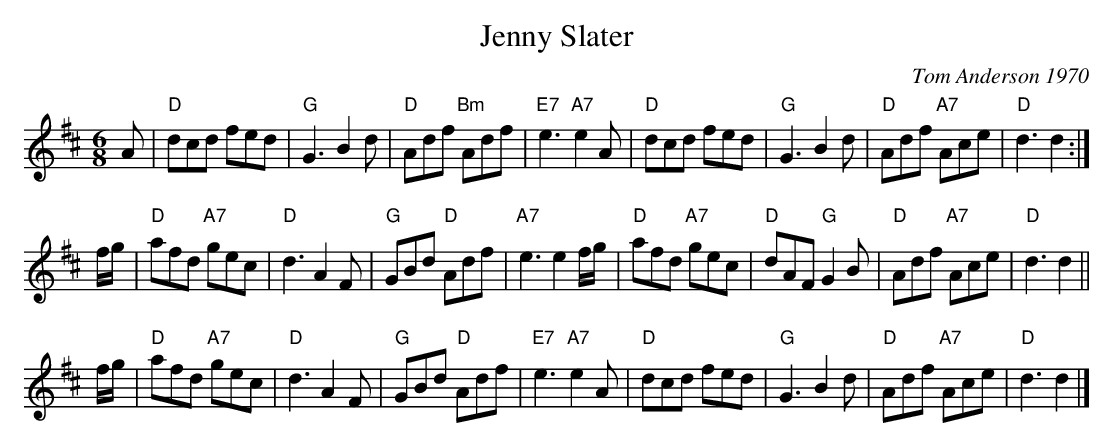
X:1
T: Jenny Slater
C: Tom Anderson 1970
M: 6/8
L: 1/8
K: D
A \
| "D"dcd fed | "G"G3 B2d | "D"Adf "Bm"Adf | "E7"e3 "A7"e2A \
| "D"dcd fed | "G"G3 B2d | "D"Adf "A7"Ace | "D"d3 d2 :|
f/g/ \
| "D"afd "A7"gec | "D"d3 A2F | "G"GBd "D"Adf | "A7"e3 e2f/g/ \
| "D"afd "A7"gec | "D"dAF "G"G2B | "D"Adf "A7"Ace | "D"d3 d2 ||
f/g/ \
| "D"afd "A7"gec | "D"d3 A2F | "G"GBd "D"Adf | "E7"e3 "A7"e2A \
| "D"dcd fed | "G"G3 B2d | "D"Adf "A7"Ace | "D"d3 d2 |]
